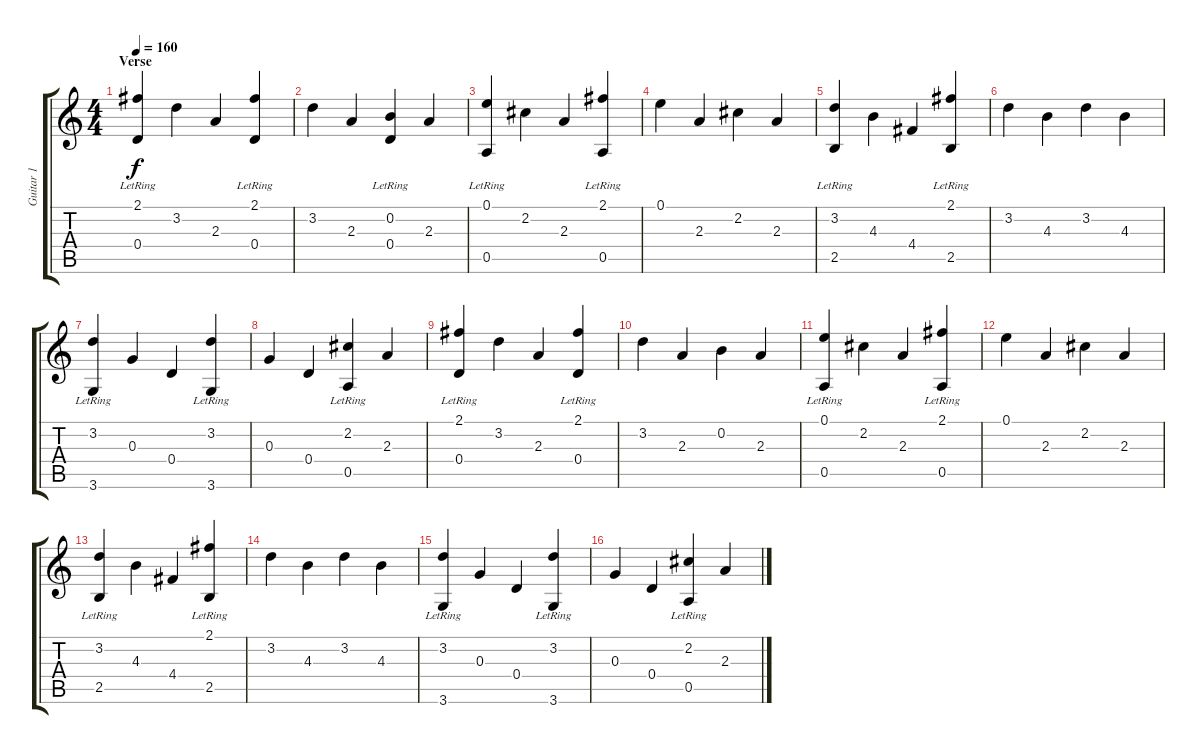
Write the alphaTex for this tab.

\track ("Guitar 1" "Guitar 1") {instrument acousticguitarnylon}
\staff {score tabs}
\tuning (E4 B3 G3 D3 A2 E2) {hide}
\ts (4 4)
\section ("" "Verse")
\tempo 160
\clef g2
\ks c
(2.1{lr} 0.4{lr}).4{dy f} 3.2.4 2.3.4 (2.1 0.4{lr}).4 |
3.2.4 2.3.4 (0.2 0.4{lr}).4 2.3.4 |
(0.1 0.5{lr}).4 2.2.4 2.3.4 (2.1 0.5{lr}).4 |
0.1.4 2.3.4 2.2.4 2.3.4 |
(3.2 2.5{lr}).4 4.3.4 4.4.4 (2.1 2.5{lr}).4 |
3.2.4 4.3.4 3.2.4 4.3.4 |
(3.2 3.6{lr}).4 0.3.4 0.4.4 (3.2 3.6{lr}).4 |
0.3.4 0.4.4 (2.2 0.5{lr}).4 2.3.4 |
(2.1 0.4{lr}).4 3.2.4 2.3.4 (2.1 0.4{lr}).4 |
3.2.4 2.3.4 0.2.4 2.3.4 |
(0.1 0.5{lr}).4 2.2.4 2.3.4 (2.1 0.5{lr}).4 |
0.1.4 2.3.4 2.2.4 2.3.4 |
(3.2 2.5{lr}).4 4.3.4 4.4.4 (2.1 2.5{lr}).4 |
3.2.4 4.3.4 3.2.4 4.3.4 |
(3.2 3.6{lr}).4 0.3.4 0.4.4 (3.2 3.6{lr}).4 |
0.3.4 0.4.4 (2.2 0.5{lr}).4 2.3.4
